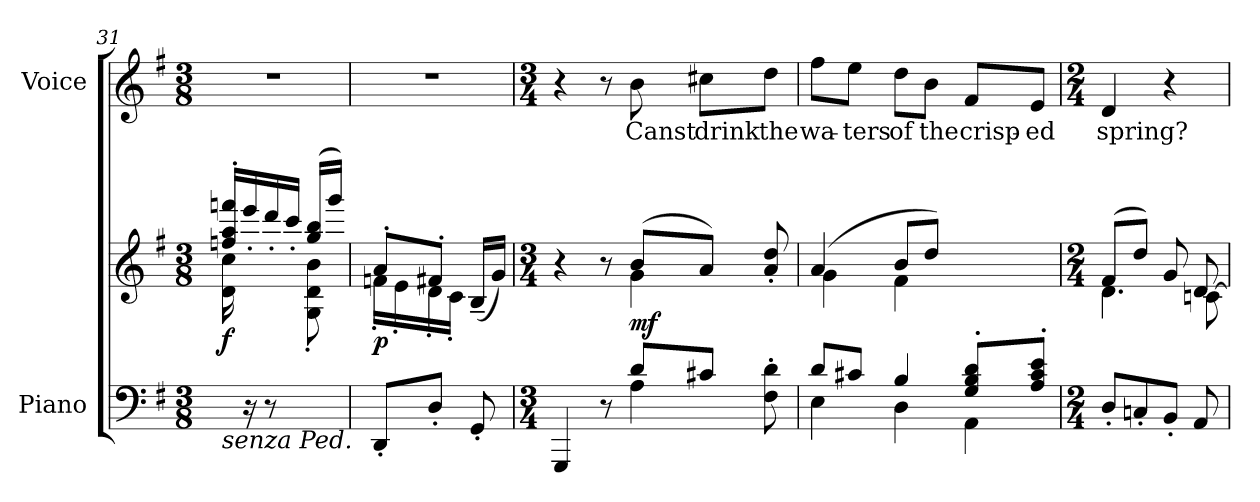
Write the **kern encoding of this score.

**kern	**kern	**dynam	**kern	**text
*part2	*part2	*part2	*part1	*part1
*staff3	*staff2	*staff2/3	*staff1	*staff1
*I"Piano	*	*	*I"Voice	*
*I'Pno	*	*	*	*
!!LO:LB:g=z
*clefF4	*clefG2	*	*clefG2	*
*k[f#]	*k[f#]	*	*k[f#]	*
*M3/8	*M3/8	*	*M3/8	*
=31	=31	=31	=31	=31
*	*^	*	*	*
!LO:TX:b:i:t=senza Ped.	!	!	!	!	!
!	!	!	!LO:DY:b	!	!
16ryy	16ffn/'> 16aa/'> 16fffn/'>LL	16d\ 16cc\	f	4.r	.
16r	16eee'>/	8.ryy	.	.	.
8r	16ddd'>/	.	.	.	.
.	16ccc'>/JJ	.	.	.	.
8ryy	(>16gg/ 16bb/LL	8G\'< 8d\'< 8b\'<	.	.	.
.	16ggg/JJ)	.	.	.	.
=32	=32	=32	=32	=32	=32
!	!	!	!LO:DY:b	!	!
8DD'/L	8a'/L	16fn'\LL	p	4.r	.
.	.	16e'\	.	.	.
8D'/J	8f#X'/J	16d'\	.	.	.
.	.	16c'\JJ	.	.	.
8GG'/	(>16B~</LL	8ryy	.	.	.
.	16g/JJ)	.	.	.	.
=33	=33	=33	=33	=33	=33
*M3/4	*M3/4	*	*	*M3/4	*
*^	*	*	*	*	*
4GGG/	4.ryy	4r	4.ryy	.	4r	.
8r	.	8r	.	.	8r	.
!	!	!	!	!LO:DY:b	!	!LO:LY:b
8d/L	4A\	(8b/L	4g\	mf	8b\	Canst
!	!	!	!	!	!	!LO:LY:b
8c#X/J	.	8a/J)	.	.	8cc#X\L	drink
!	!	!	!	!	!	!LO:LY:b
8F#\' 8d\'	8ryy	8a/'> 8dd/'>	8ryy	.	8dd\J	the
!!LO:LB:g=z
=34	=34	=34	=34	=34	=34	=34
*	*^	*	*	*	*	*
!	!	!	!	!	!	!	!LO:LY:b
2ryy	8d/L	4E\	(4a/	4g\	.	8ff#\L	wa-
!	!	!	!	!	!	!	!LO:LY:b
.	8c#X/J	.	.	.	.	8ee\J	-ters
!	!	!	!	!	!	!	!LO:LY:b
.	4B/	4D\	8b/L	4f#\	.	8dd\L	of
!	!	!	!	!	!	!	!LO:LY:b
.	.	.	8dd/J)	.	.	8b\J	the
!	!	!	!	!	!	!	!LO:LY:b
8G/'> 8B/'> 8d/'>L	4ryy	4AA\	4ryy	4ryy	.	8f#/L	crisp-
!	!	!	!	!	!	!	!LO:LY:b
8A/'> 8c#/'> 8e/'>J	.	.	.	.	.	8e/J	-ed
*v	*v	*v	*	*	*	*	*
=35	=35	=35	=35	=35	=35
*M2/4	*M2/4	*	*	*M2/4	*
!	!	!LO:N:head=solid	!	!	!LO:LY:b
8D'/L	(8f#/L	4.d\	.	4d/	spring?
8Cn'/	8dd/J)	.	.	.	.
8BB'/J	8g/	.	.	4r	.
8AA/L	[8d/L	8cn\L	.	.	.
*	*v	*v	*	*	*
=	=	=	=	=
*-	*-	*-	*-	*-
